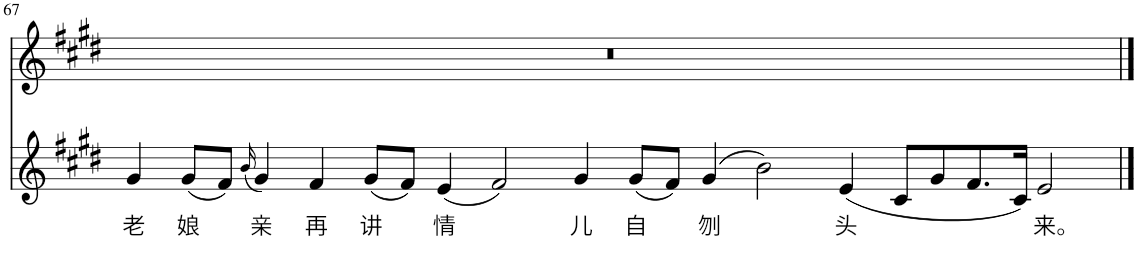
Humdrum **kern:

**kern	**text	**kern
*part2	*part2	*part1
*staff2	*staff2	*staff1
*I"Piano	*	*I"Piano
*I'Pno	*	*I'Pno
!!LO:PB:g=z
*clefG2	*	*clefG2
*k[f#c#g#d#]	*	*k[f#c#g#d#]
*M1/4	*	*M1/4
=67	=67	=67
!	!LO:LY:b	!
4g#/	老	4r
!	!LO:LY:b	!
(8g#/L	娘	00ryy
8f#/J)	.	.
(16qb/	.	.
!	!LO:LY:b	!
4g#/)	亲	.
!	!LO:LY:b	!
4f#/	再	.
!	!LO:LY:b	!
(8g#/L	讲	.
8f#/J)	.	.
!	!LO:LY:b	!
(4e/	情	.
2f#/)	.	.
!	!LO:LY:b	!
4g#/	儿	.
!	!LO:LY:b	!
(8g#/L	自	.
8f#/J)	.	.
!	!LO:LY:b	!
(4g#/	刎	.
2b\)	.	.
!	!LO:LY:b	!
(4e/	头	.
8c#/L	.	.
8g#/	.	.
8.f#/	.	.
16c#/Jk)	.	.
!	!LO:LY:b	!
2e/	来。	.
.	.	4ryy
==	==	==
*-	*-	*-
